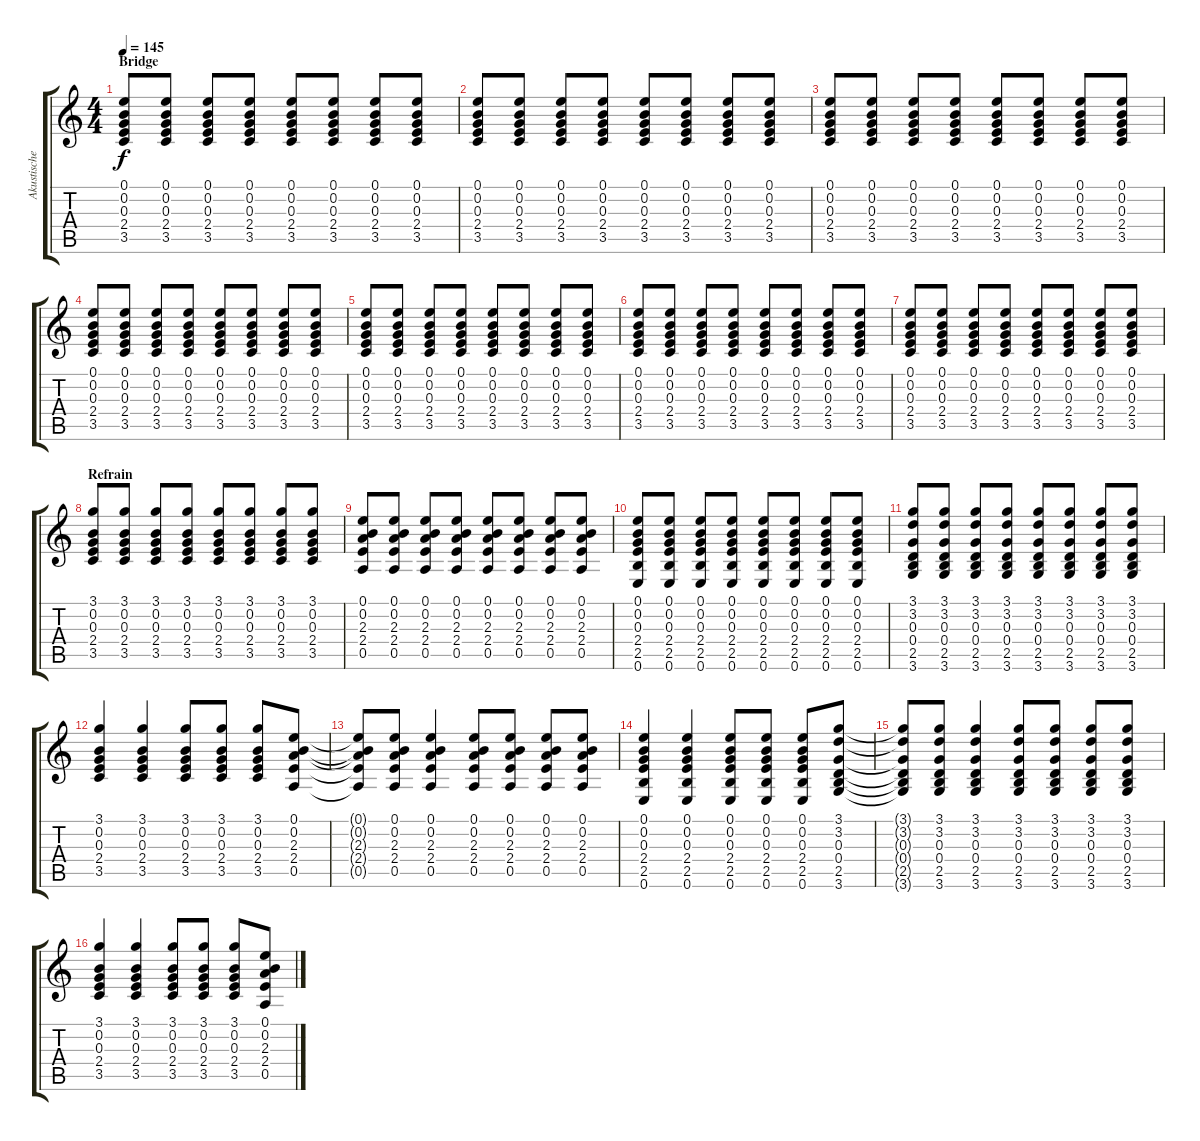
\track ("Akustische Gitarre" "Akustische") {instrument acousticguitarsteel}
\staff {score tabs}
\tuning (E4 B3 G3 D3 A2 E2) {hide}
\ts (4 4)
\section ("" "Bridge")
\tempo 145
\clef g2
\ks c
(0.1 0.2 0.3 2.4 3.5).8{dy f} (0.1 0.2 0.3 2.4 3.5).8 (0.1 0.2 0.3 2.4 3.5).8 (0.1 0.2 0.3 2.4 3.5).8 (0.1 0.2 0.3 2.4 3.5).8 (0.1 0.2 0.3 2.4 3.5).8 (0.1 0.2 0.3 2.4 3.5).8 (0.1 0.2 0.3 2.4 3.5).8 |
(0.1 0.2 0.3 2.4 3.5).8{volume 7} (0.1 0.2 0.3 2.4 3.5).8 (0.1 0.2 0.3 2.4 3.5).8 (0.1 0.2 0.3 2.4 3.5).8 (0.1 0.2 0.3 2.4 3.5).8 (0.1 0.2 0.3 2.4 3.5).8 (0.1 0.2 0.3 2.4 3.5).8 (0.1 0.2 0.3 2.4 3.5).8 |
(0.1 0.2 0.3 2.4 3.5).8 (0.1 0.2 0.3 2.4 3.5).8 (0.1 0.2 0.3 2.4 3.5).8 (0.1 0.2 0.3 2.4 3.5).8 (0.1 0.2 0.3 2.4 3.5).8 (0.1 0.2 0.3 2.4 3.5).8 (0.1 0.2 0.3 2.4 3.5).8 (0.1 0.2 0.3 2.4 3.5).8 |
(0.1 0.2 0.3 2.4 3.5).8 (0.1 0.2 0.3 2.4 3.5).8 (0.1 0.2 0.3 2.4 3.5).8 (0.1 0.2 0.3 2.4 3.5).8 (0.1 0.2 0.3 2.4 3.5).8 (0.1 0.2 0.3 2.4 3.5).8 (0.1 0.2 0.3 2.4 3.5).8 (0.1 0.2 0.3 2.4 3.5).8 |
(0.1 0.2 0.3 2.4 3.5).8 (0.1 0.2 0.3 2.4 3.5).8 (0.1 0.2 0.3 2.4 3.5).8 (0.1 0.2 0.3 2.4 3.5).8 (0.1 0.2 0.3 2.4 3.5).8 (0.1 0.2 0.3 2.4 3.5).8 (0.1 0.2 0.3 2.4 3.5).8 (0.1 0.2 0.3 2.4 3.5).8 |
(0.1 0.2 0.3 2.4 3.5).8{volume 9} (0.1 0.2 0.3 2.4 3.5).8 (0.1 0.2 0.3 2.4 3.5).8 (0.1 0.2 0.3 2.4 3.5).8 (0.1 0.2 0.3 2.4 3.5).8 (0.1 0.2 0.3 2.4 3.5).8 (0.1 0.2 0.3 2.4 3.5).8 (0.1 0.2 0.3 2.4 3.5).8 |
(0.1 0.2 0.3 2.4 3.5).8 (0.1 0.2 0.3 2.4 3.5).8 (0.1 0.2 0.3 2.4 3.5).8 (0.1 0.2 0.3 2.4 3.5).8 (0.1 0.2 0.3 2.4 3.5).8 (0.1 0.2 0.3 2.4 3.5).8 (0.1 0.2 0.3 2.4 3.5).8 (0.1 0.2 0.3 2.4 3.5).8 |
\section ("" "Refrain")
(3.1 0.2 0.3 2.4 3.5).8{volume 10} (3.1 0.2 0.3 2.4 3.5).8 (3.1 0.2 0.3 2.4 3.5).8 (3.1 0.2 0.3 2.4 3.5).8 (3.1 0.2 0.3 2.4 3.5).8 (3.1 0.2 0.3 2.4 3.5).8 (3.1 0.2 0.3 2.4 3.5).8 (3.1 0.2 0.3 2.4 3.5).8 |
(0.1 0.2 2.3 2.4 0.5).8 (0.1 0.2 2.3 2.4 0.5).8 (0.1 0.2 2.3 2.4 0.5).8 (0.1 0.2 2.3 2.4 0.5).8 (0.1 0.2 2.3 2.4 0.5).8 (0.1 0.2 2.3 2.4 0.5).8 (0.1 0.2 2.3 2.4 0.5).8 (0.1 0.2 2.3 2.4 0.5).8 |
(0.1 0.2 0.3 2.4 2.5 0.6).8 (0.1 0.2 0.3 2.4 2.5 0.6).8 (0.1 0.2 0.3 2.4 2.5 0.6).8 (0.1 0.2 0.3 2.4 2.5 0.6).8 (0.1 0.2 0.3 2.4 2.5 0.6).8 (0.1 0.2 0.3 2.4 2.5 0.6).8 (0.1 0.2 0.3 2.4 2.5 0.6).8 (0.1 0.2 0.3 2.4 2.5 0.6).8 |
(3.1 3.2 0.3 0.4 2.5 3.6).8 (3.1 3.2 0.3 0.4 2.5 3.6).8 (3.1 3.2 0.3 0.4 2.5 3.6).8 (3.1 3.2 0.3 0.4 2.5 3.6).8 (3.1 3.2 0.3 0.4 2.5 3.6).8 (3.1 3.2 0.3 0.4 2.5 3.6).8 (3.1 3.2 0.3 0.4 2.5 3.6).8 (3.1 3.2 0.3 0.4 2.5 3.6).8 |
(3.1 0.2 0.3 2.4 3.5).4 (3.1 0.2 0.3 2.4 3.5).4 (3.1 0.2 0.3 2.4 3.5).8 (3.1 0.2 0.3 2.4 3.5).8 (3.1 0.2 0.3 2.4 3.5).8 (0.1 0.2 2.3 2.4 0.5).8 |
(0.1{t} 0.2{t} 2.3{t} 2.4{t} 0.5{t}).8 (0.1 0.2 2.3 2.4 0.5).8 (0.1 0.2 2.3 2.4 0.5).4 (0.1 0.2 2.3 2.4 0.5).8 (0.1 0.2 2.3 2.4 0.5).8 (0.1 0.2 2.3 2.4 0.5).8 (0.1 0.2 2.3 2.4 0.5).8 |
(0.1 0.2 0.3 2.4 2.5 0.6).4 (0.1 0.2 0.3 2.4 2.5 0.6).4 (0.1 0.2 0.3 2.4 2.5 0.6).8 (0.1 0.2 0.3 2.4 2.5 0.6).8 (0.1 0.2 0.3 2.4 2.5 0.6).8 (3.1 3.2 0.3 0.4 2.5 3.6).8 |
(3.1{t} 3.2{t} 0.3{t} 0.4{t} 2.5{t} 3.6{t}).8 (3.1 3.2 0.3 0.4 2.5 3.6).8 (3.1 3.2 0.3 0.4 2.5 3.6).4 (3.1 3.2 0.3 0.4 2.5 3.6).8 (3.1 3.2 0.3 0.4 2.5 3.6).8 (3.1 3.2 0.3 0.4 2.5 3.6).8 (3.1 3.2 0.3 0.4 2.5 3.6).8 |
(3.1 0.2 0.3 2.4 3.5).4 (3.1 0.2 0.3 2.4 3.5).4 (3.1 0.2 0.3 2.4 3.5).8 (3.1 0.2 0.3 2.4 3.5).8 (3.1 0.2 0.3 2.4 3.5).8 (0.1 0.2 2.3 2.4 0.5).8
